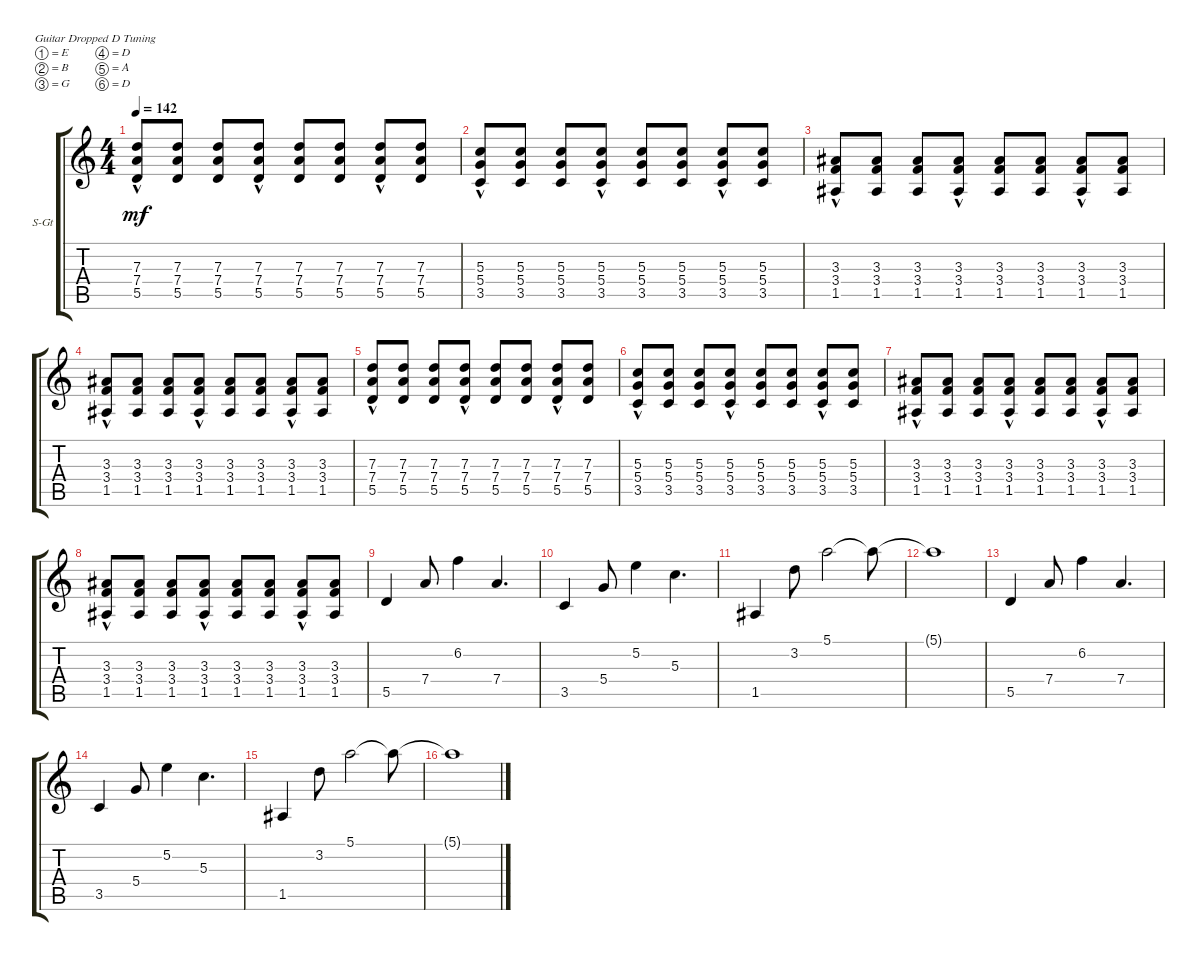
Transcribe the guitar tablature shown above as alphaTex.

\defaultSystemsLayout 4
\bracketExtendMode groupsimilarinstruments
\firstSystemTrackNameOrientation horizontal
\otherSystemsTrackNameOrientation horizontal
\track ("Rythm" "S-Gt") {instrument acousticguitarsteel}
\staff {score tabs}
\tuning (E4 B3 G3 D3 A2 D2)
\ts (4 4)
\tempo 142
\clef g2
\ks c
(5.5{hac} 7.4{hac} 7.3{hac}).8{dy mf instrument acousticguitarsteel} (5.5 7.4 7.3).8 (5.5 7.4 7.3).8 (5.5{hac} 7.4 7.3).8 (5.5 7.4 7.3).8 (5.5 7.4 7.3).8 (5.5{hac} 7.4{hac} 7.3{hac}).8 (5.5 7.4 7.3).8 |
(3.5{hac} 5.4{hac} 5.3{hac}).8 (3.5 5.4 5.3).8 (3.5 5.4 5.3).8 (3.5{hac} 5.4{hac} 5.3{hac}).8 (3.5 5.4 5.3).8 (3.5 5.4 5.3).8 (3.5{hac} 5.4{hac} 5.3{hac}).8 (3.5 5.4 5.3).8 |
(1.5{hac} 3.4{hac} 3.3{hac}).8 (1.5 3.4 3.3).8 (1.5 3.4 3.3).8 (1.5{hac} 3.4{hac} 3.3{hac}).8 (1.5 3.4 3.3).8 (1.5 3.4 3.3).8 (1.5{hac} 3.4{hac} 3.3{hac}).8 (1.5 3.4 3.3).8 |
(1.5{hac} 3.4{hac} 3.3{hac}).8 (1.5 3.4 3.3).8 (1.5 3.4 3.3).8 (1.5{hac} 3.4{hac} 3.3{hac}).8 (1.5 3.4 3.3).8 (1.5 3.4 3.3).8 (1.5{hac} 3.4{hac} 3.3{hac}).8 (1.5 3.4 3.3).8 |
(5.5{hac} 7.4{hac} 7.3{hac}).8 (5.5 7.4 7.3).8 (5.5 7.4 7.3).8 (5.5{hac} 7.4 7.3).8 (5.5 7.4 7.3).8 (5.5 7.4 7.3).8 (5.5{hac} 7.4{hac} 7.3{hac}).8 (5.5 7.4 7.3).8 |
(3.5{hac} 5.4{hac} 5.3{hac}).8 (3.5 5.4 5.3).8 (3.5 5.4 5.3).8 (3.5{hac} 5.4{hac} 5.3{hac}).8 (3.5 5.4 5.3).8 (3.5 5.4 5.3).8 (3.5{hac} 5.4{hac} 5.3{hac}).8 (3.5 5.4 5.3).8 |
(1.5{hac} 3.4{hac} 3.3{hac}).8 (1.5 3.4 3.3).8 (1.5 3.4 3.3).8 (1.5{hac} 3.4{hac} 3.3{hac}).8 (1.5 3.4 3.3).8 (1.5 3.4 3.3).8 (1.5{hac} 3.4{hac} 3.3{hac}).8 (1.5 3.4 3.3).8 |
(1.5{hac} 3.4{hac} 3.3{hac}).8 (1.5 3.4 3.3).8 (1.5 3.4 3.3).8 (1.5{hac} 3.4{hac} 3.3{hac}).8 (1.5 3.4 3.3).8 (1.5 3.4 3.3).8 (1.5{hac} 3.4{hac} 3.3{hac}).8 (1.5 3.4 3.3).8 |
5.5.4 7.4.8 6.2.4 7.4.4{d} |
3.5.4 5.4.8 5.2.4 5.3.4{d} |
1.5.4 3.2.8 5.1.2 5.1{t}.8 |
5.1{t}.1 |
5.5.4 7.4.8 6.2.4 7.4.4{d} |
3.5.4 5.4.8 5.2.4 5.3.4{d} |
1.5.4 3.2.8 5.1.2 5.1{t}.8 |
5.1{t}.1
